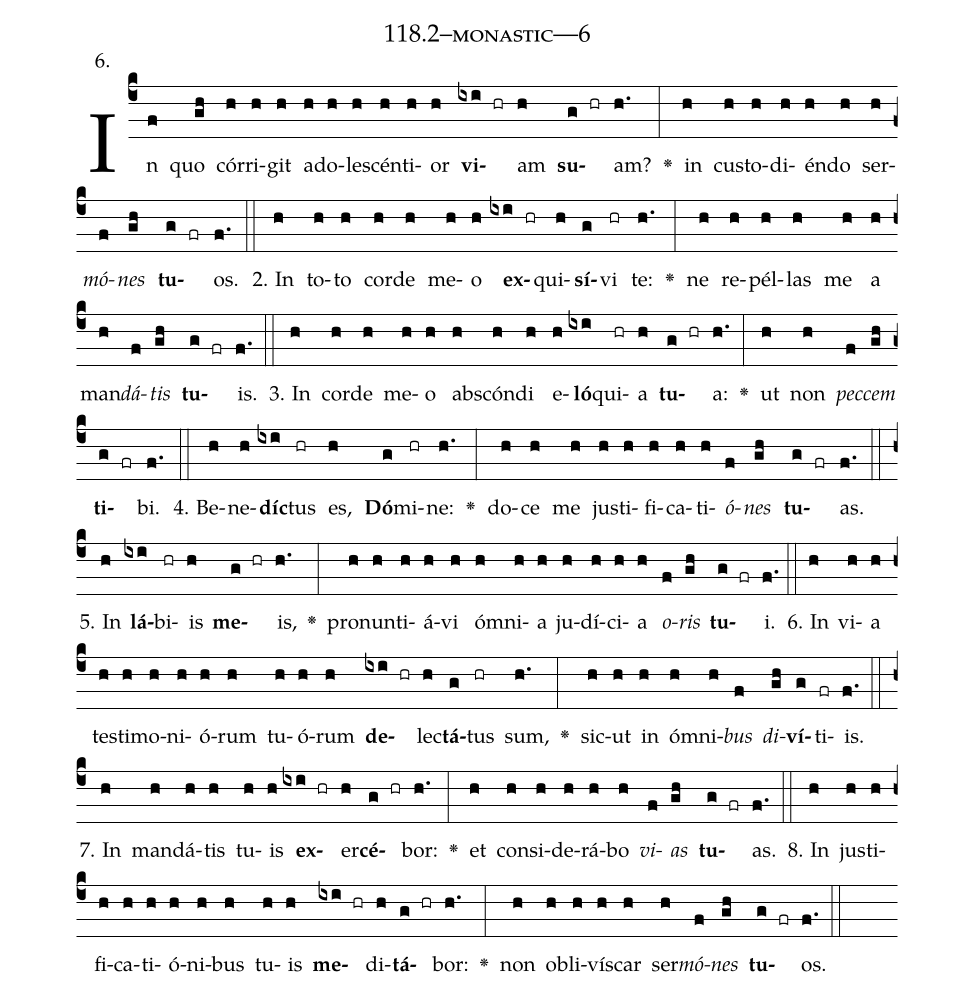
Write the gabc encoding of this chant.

name: 118.2--monastic---6;
annotation: 6.;
%%
(c4)In(f) quo(gh) cór(h)ri(h)git(h) ad(h)o(h)le(h)scén(h)ti(h)or(h) <b>vi</b>(ixi hr)am(h) <b>su</b>(g hr)am?(h.) <v>\greheightstar</v>(:) in(h) cus(h)to(h)di(h)én(h)do(h) ser(h)<i>mó</i>(f)<i>nes</i>(gh) <b>tu</b>(g fr)os.(f.) (::)
2. In(h) to(h)to(h) cor(h)de(h) me(h)o(h) <b>ex</b>(ixi hr)qui(h)<b>sí</b>(g)vi(hr) te:(h.) <v>\greheightstar</v>(:) ne(h) re(h)pél(h)las(h) me(h) a(h) man(h)<i>dá</i>(f)<i>tis</i>(gh) <b>tu</b>(g fr)is.(f.) (::)
3. In(h) cor(h)de(h) me(h)o(h) abs(h)cón(h)di(h) e(h)<b>ló</b>(ixi)qui(hr)a(h) <b>tu</b>(g hr)a:(h.) <v>\greheightstar</v>(:) ut(h) non(h) <i>pec</i>(f)<i>cem</i>(gh) <b>ti</b>(g fr)bi.(f.) (::)
4. Be(h)ne(h)<b>díc</b>(ixi)tus(hr) es,(h) <b>Dó</b>(g)mi(hr)ne:(h.) <v>\greheightstar</v>(:) do(h)ce(h) me(h) jus(h)ti(h)fi(h)ca(h)ti(h)<i>ó</i>(f)<i>nes</i>(gh) <b>tu</b>(g fr)as.(f.) (::)
5. In(h) <b>lá</b>(ixi)bi(hr)is(h) <b>me</b>(g hr)is,(h.) <v>\greheightstar</v>(:) pro(h)nun(h)ti(h)á(h)vi(h) óm(h)ni(h)a(h) ju(h)dí(h)ci(h)a(h) <i>o</i>(f)<i>ris</i>(gh) <b>tu</b>(g fr)i.(f.) (::)
6. In(h) vi(h)a(h) tes(h)ti(h)mo(h)ni(h)ó(h)rum(h) tu(h)ó(h)rum(h) <b>de</b>(ixi hr)lec(h)<b>tá</b>(g)tus(hr) sum,(h.) <v>\greheightstar</v>(:) sic(h)ut(h) in(h) óm(h)ni(h)<i>bus</i>(f) <i>di</i>(gh)<b>ví</b>(g)ti(fr)is.(f.) (::)
7. In(h) man(h)dá(h)tis(h) tu(h)is(h) <b>ex</b>(ixi hr)er(h)<b>cé</b>(g hr)bor:(h.) <v>\greheightstar</v>(:) et(h) con(h)si(h)de(h)rá(h)bo(h) <i>vi</i>(f)<i>as</i>(gh) <b>tu</b>(g fr)as.(f.) (::)
8. In(h) jus(h)ti(h)fi(h)ca(h)ti(h)ó(h)ni(h)bus(h) tu(h)is(h) <b>me</b>(ixi hr)di(h)<b>tá</b>(g hr)bor:(h.) <v>\greheightstar</v>(:) non(h) ob(h)li(h)vís(h)car(h) ser(h)<i>mó</i>(f)<i>nes</i>(gh) <b>tu</b>(g fr)os.(f.) (::)
